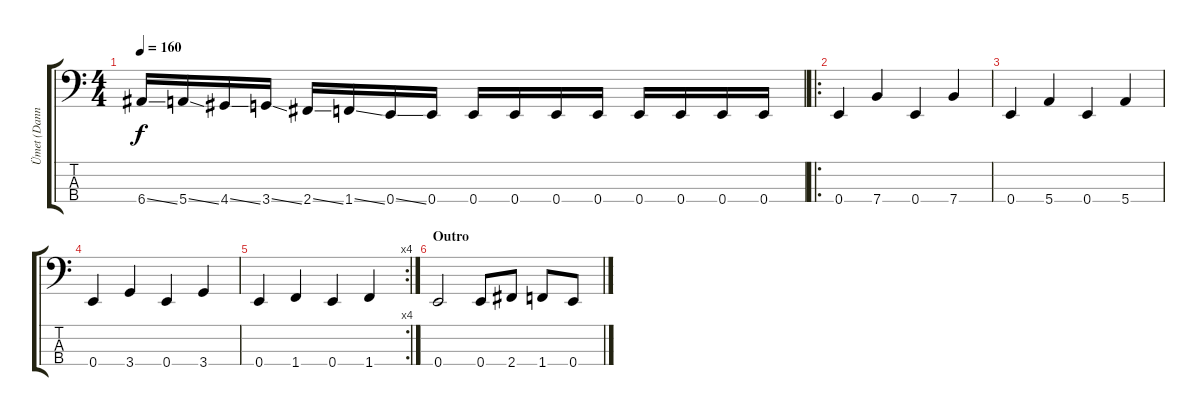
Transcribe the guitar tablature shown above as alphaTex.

\track ("Ümet (Danny/ULTIMATE BASS)" "Ümet (Dann") {instrument electricbasspick}
\staff {score tabs}
\tuning (G2 D2 A1 E1) {hide}
\ts (4 4)
\tempo 160
\clef f4
\ks c
6.4{ss}.16{dy f} 5.4{ss}.16 4.4{ss}.16 3.4{ss}.16 2.4{ss}.16 1.4{ss}.16 0.4{ss}.16 0.4.16 0.4.16 0.4.16 0.4.16 0.4.16 0.4.16 0.4.16 0.4.16 0.4.16 |
\ro
0.4.4 7.4.4 0.4.4 7.4.4 |
0.4.4 5.4.4 0.4.4 5.4.4 |
0.4.4 3.4.4 0.4.4 3.4.4 |
\rc 4
0.4.4 1.4.4 0.4.4 1.4.4 |
\section ("" "Outro")
0.4.2 0.4.8 2.4.8 1.4.8 0.4.8
